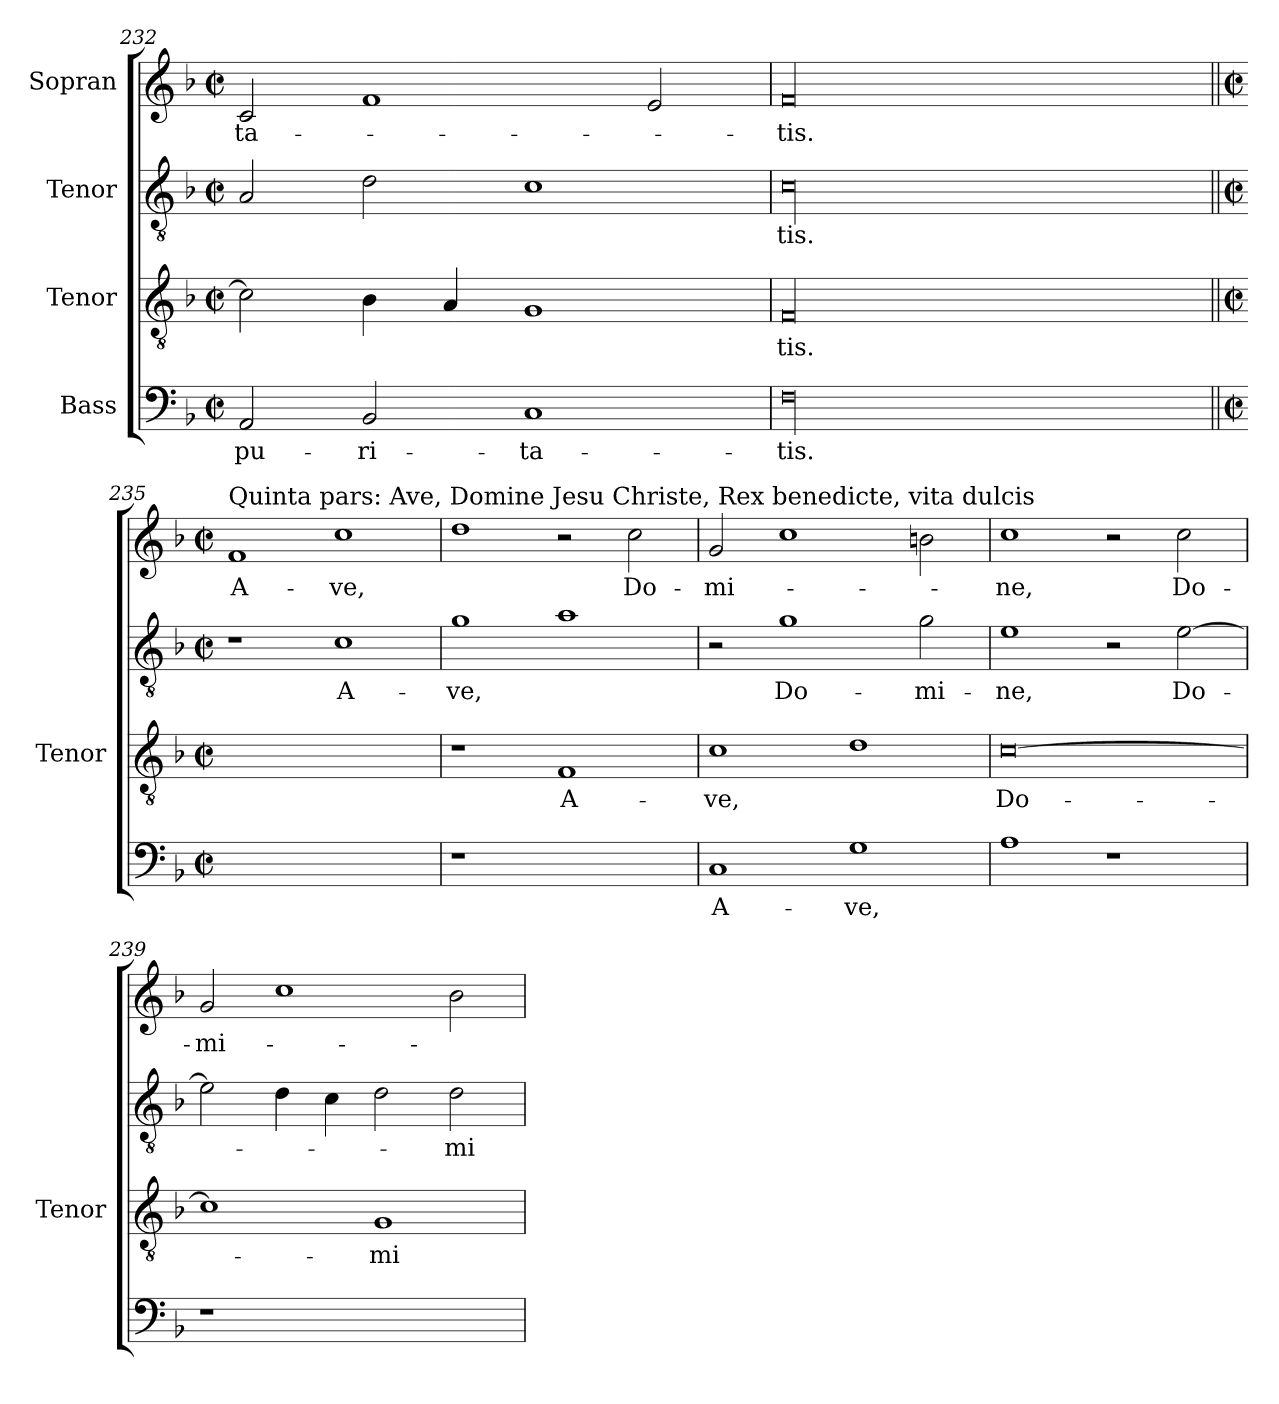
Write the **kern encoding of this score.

**kern	**text	**kern	**text	**kern	**text	**kern	**text
*part4	*part4	*part3	*part3	*part2	*part2	*part1	*part1
*staff4	*staff4	*staff3	*staff3	*staff2	*staff2	*staff1	*staff1
*I"Bass	*	*I"Tenor	*	*I"Tenor	*	*I"Sopran	*
*	*	*I'Tenor	*	*	*	*	*
*clefF4	*	*clefGv2	*	*clefGv2	*	*clefG2	*
*	*	*ITrd7c12	*	*ITrd7c12	*	*	*
*k[b-]	*	*k[b-]	*	*k[b-]	*	*k[b-]	*
*F:	*	*F:	*	*F:	*	*F:	*
*M2/2	*	*M2/2	*	*M2/2	*	*M2/2	*
*met(c|)	*	*met(c|)	*	*met(c|)	*	*met(c|)	*
=232	=232	=232	=232	=232	=232	=232	=232
!	!LO:LY:b:color=#000000	!	!	!	!	!	!
!	!	!	!	!	!	!	!LO:LY:b:color=#000000
2AAi/	pu-	2Ci\]	.	2AAi/	.	2ci/	-ta-
!	!LO:LY:b:color=#000000	!	!	!	!	!	!
2BB-i/	-ri-	4BB-i\	.	2Di\	.	1fi	.
.	.	4AAi/	.	.	.	.	.
!	!LO:LY:b:color=#000000	!	!	!	!	!	!
1Ci	-ta-	1GGi	.	1Ci	.	.	.
.	.	.	.	.	.	2ei/	.
=233	=233	=233	=233	=233	=233	=233	=233
!	!LO:LY:b:color=#000000	!	!	!	!	!	!
!	!	!	!LO:LY:b:color=#000000	!	!	!	!
!	!	!	!	!	!LO:LY:b:color=#000000	!	!
!	!	!	!	!	!	!	!LO:LY:b:color=#000000
00Fi	-tis.	00FFi	-tis.	00Ci	-tis.	00fi	-tis.
!!LO:LB:g=z
=235||	=235||	=235||	=235||	=235||	=235||	=235||	=235||
*M2/2	*	*M2/2	*	*M2/2	*	*M2/2	*
*met(c|)	*	*met(c|)	*	*met(c|)	*	*met(c|)	*
!LO:N:vis=1	!	!LO:N:vis=1	!	!	!	!	!
!	!	!	!	!	!	!LO:TX:a:t=Quinta pars&colon; Ave, Domine Jesu Christe, Rex benedicte, vita dulcis	!
!	!	!	!	!	!	!	!LO:LY:b:color=#000000
1ryy	.	1ryy	.	1r	.	1fi	A-
!	!	!	!	!	!LO:LY:b:color=#000000	!	!
!	!	!	!	!	!	!	!LO:LY:b:color=#000000
1ryy	.	1ryy	.	1Ci	A-	1cci	-ve,
=236	=236	=236	=236	=236	=236	=236	=236
!LO:N:vis=1	!	!	!	!	!	!	!
!	!	!	!	!	!LO:LY:b:color=#000000	!	!
1r	.	1r	.	1Gi	-ve,	1ddi	.
!	!	!	!LO:LY:b:color=#000000	!	!	!	!
1ryy	.	1FFi	A-	1Ai	.	2r	.
!	!	!	!	!	!	!	!LO:LY:b:color=#000000
.	.	.	.	.	.	2cci\	Do-
=237	=237	=237	=237	=237	=237	=237	=237
!	!LO:LY:b:color=#000000	!	!	!	!	!	!
!	!	!	!LO:LY:b:color=#000000	!	!	!	!
!	!	!	!	!	!	!	!LO:LY:b:color=#000000
1Ci	A-	1Ci	-ve,	2r	.	2gi/	-mi-
!	!	!	!	!	!LO:LY:b:color=#000000	!	!
.	.	.	.	1Gi	Do-	1cci	.
!	!LO:LY:b:color=#000000	!	!	!	!	!	!
1Gi	-ve,	1Di	.	.	.	.	.
!	!	!	!	!	!LO:LY:b:color=#000000	!	!
.	.	.	.	2Gi\	-mi-	2bni\	.
=238	=238	=238	=238	=238	=238	=238	=238
!	!	!	!LO:LY:b:color=#000000	!	!	!	!
!	!	!	!	!	!LO:LY:b:color=#000000	!	!
!	!	!	!	!	!	!	!LO:LY:b:color=#000000
1Ai	.	[>0Ci	Do-	1Ei	-ne,	1cci	-ne,
1r	.	.	.	2r	.	2r	.
!	!	!	!	!	!LO:LY:b:color=#000000	!	!
!	!	!	!	!	!	!	!LO:LY:b:color=#000000
.	.	.	.	[>2Ei\	Do-	2cci\	Do-
=239	=239	=239	=239	=239	=239	=239	=239
!LO:N:vis=1	!	!	!	!	!	!	!
!	!	!	!	!	!	!	!LO:LY:b:color=#000000
1r	.	1Ci]	.	2Ei\]	.	2gi/	-mi-
.	.	.	.	4Di\	.	1cci	.
.	.	.	.	4Ci\	.	.	.
!	!	!	!LO:LY:b:color=#000000	!	!	!	!
1ryy	.	1GGi	-mi-	2Di\	.	.	.
!	!	!	!	!	!LO:LY:b:color=#000000	!	!
.	.	.	.	2Di\	-mi-	2b-i\	.
=	=	=	=	=	=	=	=
*-	*-	*-	*-	*-	*-	*-	*-
